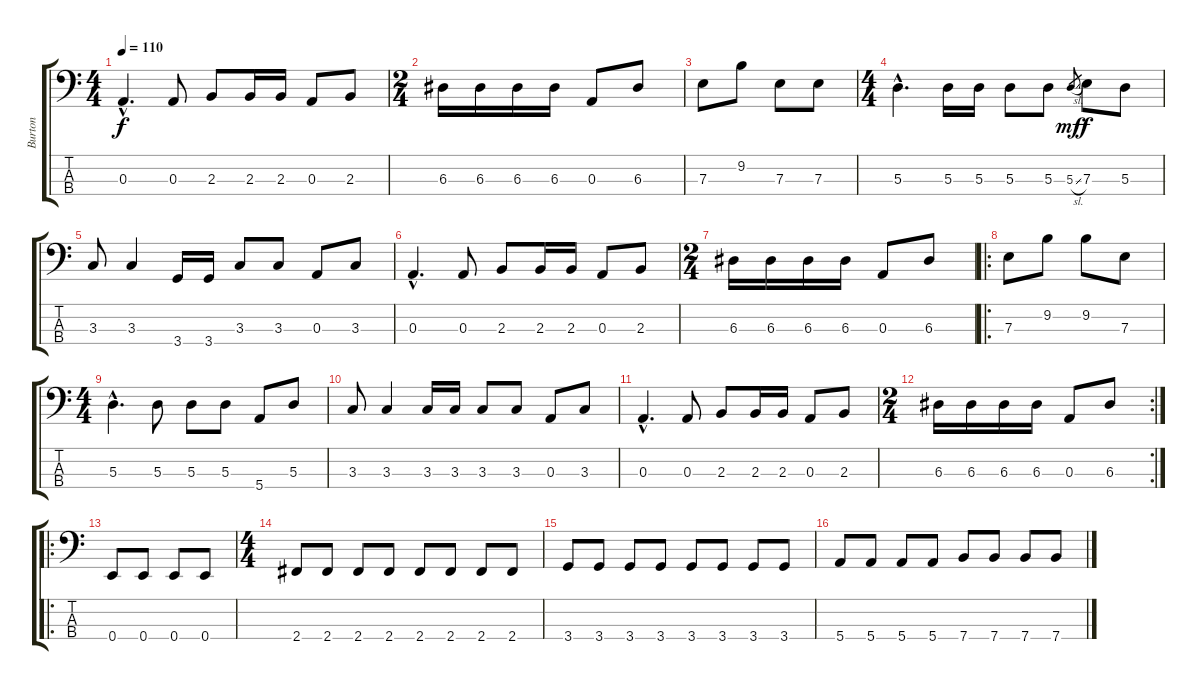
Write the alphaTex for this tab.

\track ("Burton" "Burton") {instrument electricbassfinger}
\staff {score tabs}
\tuning (G2 D2 A1 E1) {hide}
\ts (4 4)
\tempo 110
\clef f4
\ks c
0.3{hac}.4{d dy f} 0.3.8 2.3.8 2.3.16 2.3.16 0.3.8 2.3.8 |
\ts (2 4)
6.3.16 6.3.16 6.3.16 6.3.16 0.3.8 6.3.8 |
7.3.8 9.2.8 7.3.8 7.3.8 |
\ts (4 4)
5.3{hac}.4{d} 5.3.16 5.3.16 5.3.8 5.3.8 5.3{sl}.8{gr dy mf} 7.3.8{dy f} 5.3.8 |
3.3.8 3.3.4 3.4.16 3.4.16 3.3.8 3.3.8 0.3.8 3.3.8 |
0.3{hac}.4{d} 0.3.8 2.3.8 2.3.16 2.3.16 0.3.8 2.3.8 |
\ts (2 4)
6.3.16 6.3.16 6.3.16 6.3.16 0.3.8 6.3.8 |
\ro
7.3.8 9.2.8 9.2.8 7.3.8 |
\ts (4 4)
5.3{hac}.4{d} 5.3.8 5.3.8 5.3.8 5.4.8 5.3.8 |
3.3.8 3.3.4 3.3.16 3.3.16 3.3.8 3.3.8 0.3.8 3.3.8 |
0.3{hac}.4{d} 0.3.8 2.3.8 2.3.16 2.3.16 0.3.8 2.3.8 |
\rc 2
\ts (2 4)
6.3.16 6.3.16 6.3.16 6.3.16 0.3.8 6.3.8 |
\ro
0.4.8 0.4.8 0.4.8 0.4.8 |
\ts (4 4)
2.4.8 2.4.8 2.4.8 2.4.8 2.4.8 2.4.8 2.4.8 2.4.8 |
3.4.8 3.4.8 3.4.8 3.4.8 3.4.8 3.4.8 3.4.8 3.4.8 |
5.4.8 5.4.8 5.4.8 5.4.8 7.4.8 7.4.8 7.4.8 7.4.8
